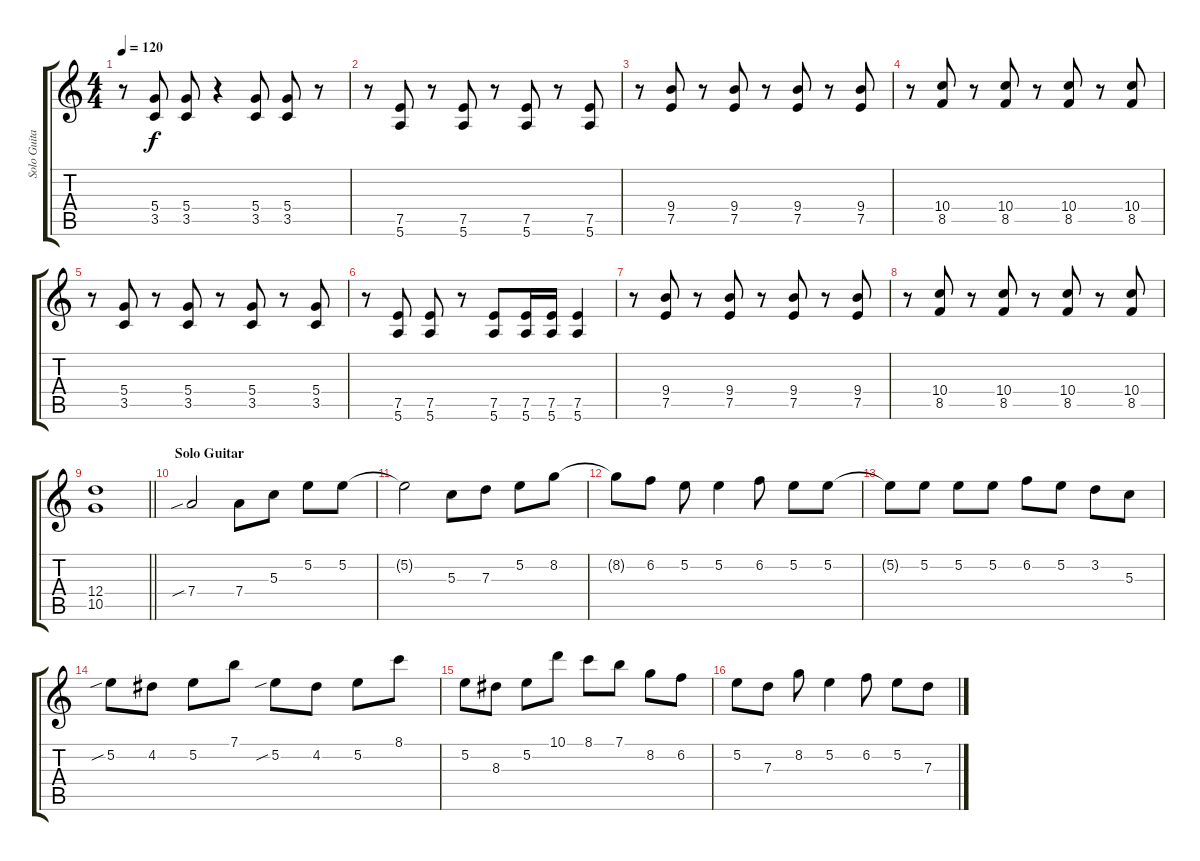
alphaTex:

\track ("Solo Guitar" "Solo Guita") {instrument distortionguitar}
\staff {score tabs}
\tuning (E4 B3 G3 D3 A2 E2) {hide}
\ts (4 4)
\tempo 120
\clef g2
\ks c
r.8{dy f} (5.4 3.5).8 (5.4 3.5).8 r.4 (5.4 3.5).8 (5.4 3.5).8 r.8 |
r.8 (7.5 5.6).8 r.8 (7.5 5.6).8 r.8 (7.5 5.6).8 r.8 (7.5 5.6).8 |
r.8 (9.4 7.5).8 r.8 (9.4 7.5).8 r.8 (9.4 7.5).8 r.8 (9.4 7.5).8 |
r.8 (10.4 8.5).8 r.8 (10.4 8.5).8 r.8 (10.4 8.5).8 r.8 (10.4 8.5).8 |
r.8 (5.4 3.5).8 r.8 (5.4 3.5).8 r.8 (5.4 3.5).8 r.8 (5.4 3.5).8 |
r.8 (7.5 5.6).8 (7.5 5.6).8 r.8 (7.5 5.6).8 (7.5 5.6).16 (7.5 5.6).16 (7.5 5.6).4 |
r.8 (9.4 7.5).8 r.8 (9.4 7.5).8 r.8 (9.4 7.5).8 r.8 (9.4 7.5).8 |
r.8 (10.4 8.5).8 r.8 (10.4 8.5).8 r.8 (10.4 8.5).8 r.8 (10.4 8.5).8 |
\barLineRight lightlight
(12.4 10.5).1 |
\section ("" "Solo Guitar")
7.4{sib}.2{instrument overdrivenguitar} 7.4.8 5.3.8 5.2.8 5.2.8 |
5.2{t}.2 5.3.8 7.3.8 5.2.8 8.2.8 |
8.2{t}.8 6.2.8 5.2.8 5.2.4 6.2.8 5.2.8 5.2.8 |
5.2{t}.8 5.2.8 5.2.8 5.2.8 6.2.8 5.2.8 3.2.8 5.3.8 |
5.2{sib}.8 4.2.8 5.2.8 7.1.8 5.2{sib}.8 4.2.8 5.2.8 8.1.8 |
5.2.8 8.3.8 5.2.8 10.1.8 8.1.8 7.1.8 8.2.8 6.2.8 |
5.2.8 7.3.8 8.2.8 5.2.4 6.2.8 5.2.8 7.3.8
